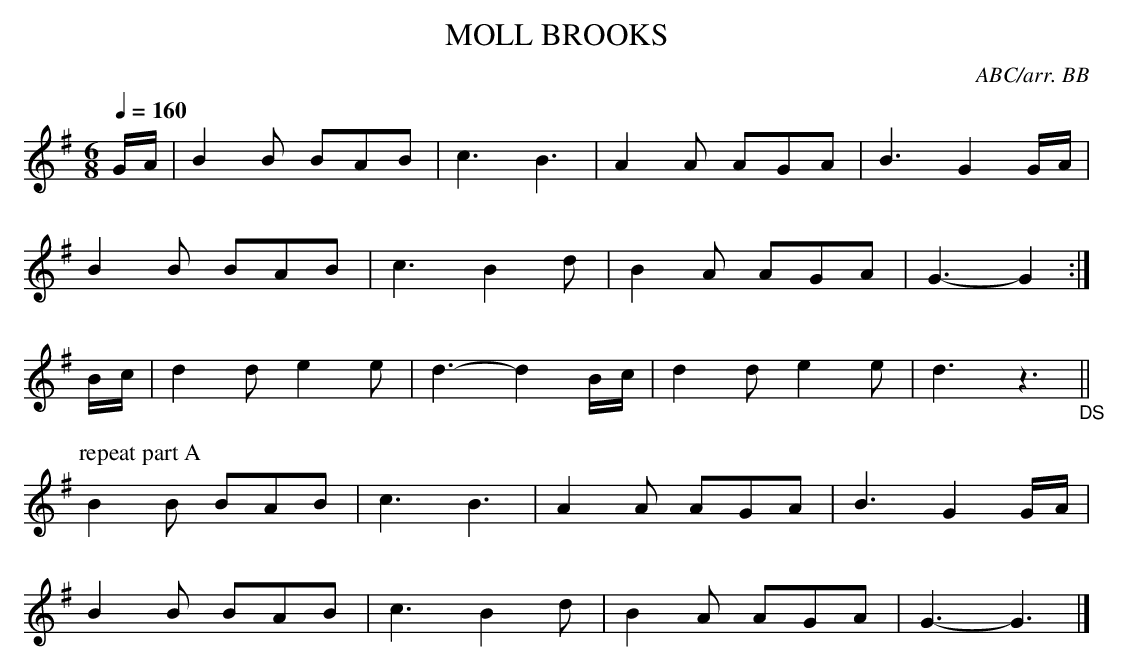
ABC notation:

X:1
T:MOLL BROOKS
C:ABC/arr. BB
Q:1/4=160
L:1/8
M:6/8
K:G
G/A/|B2B BAB|c3 B3|A2A AGA|B3 G2G/A/|
B2B BAB|c3 B2d|B2A AGA|G3-G2 :|
B/c/|d2d e2e|d3-d2B/c/|d2d e2e|d3 z3 "_DS"||
P:repeat part A
B2B BAB|c3 B3|A2A AGA|B3 G2G/A/|
B2B BAB|c3 B2d|B2A AGA|G3-G3 |]
